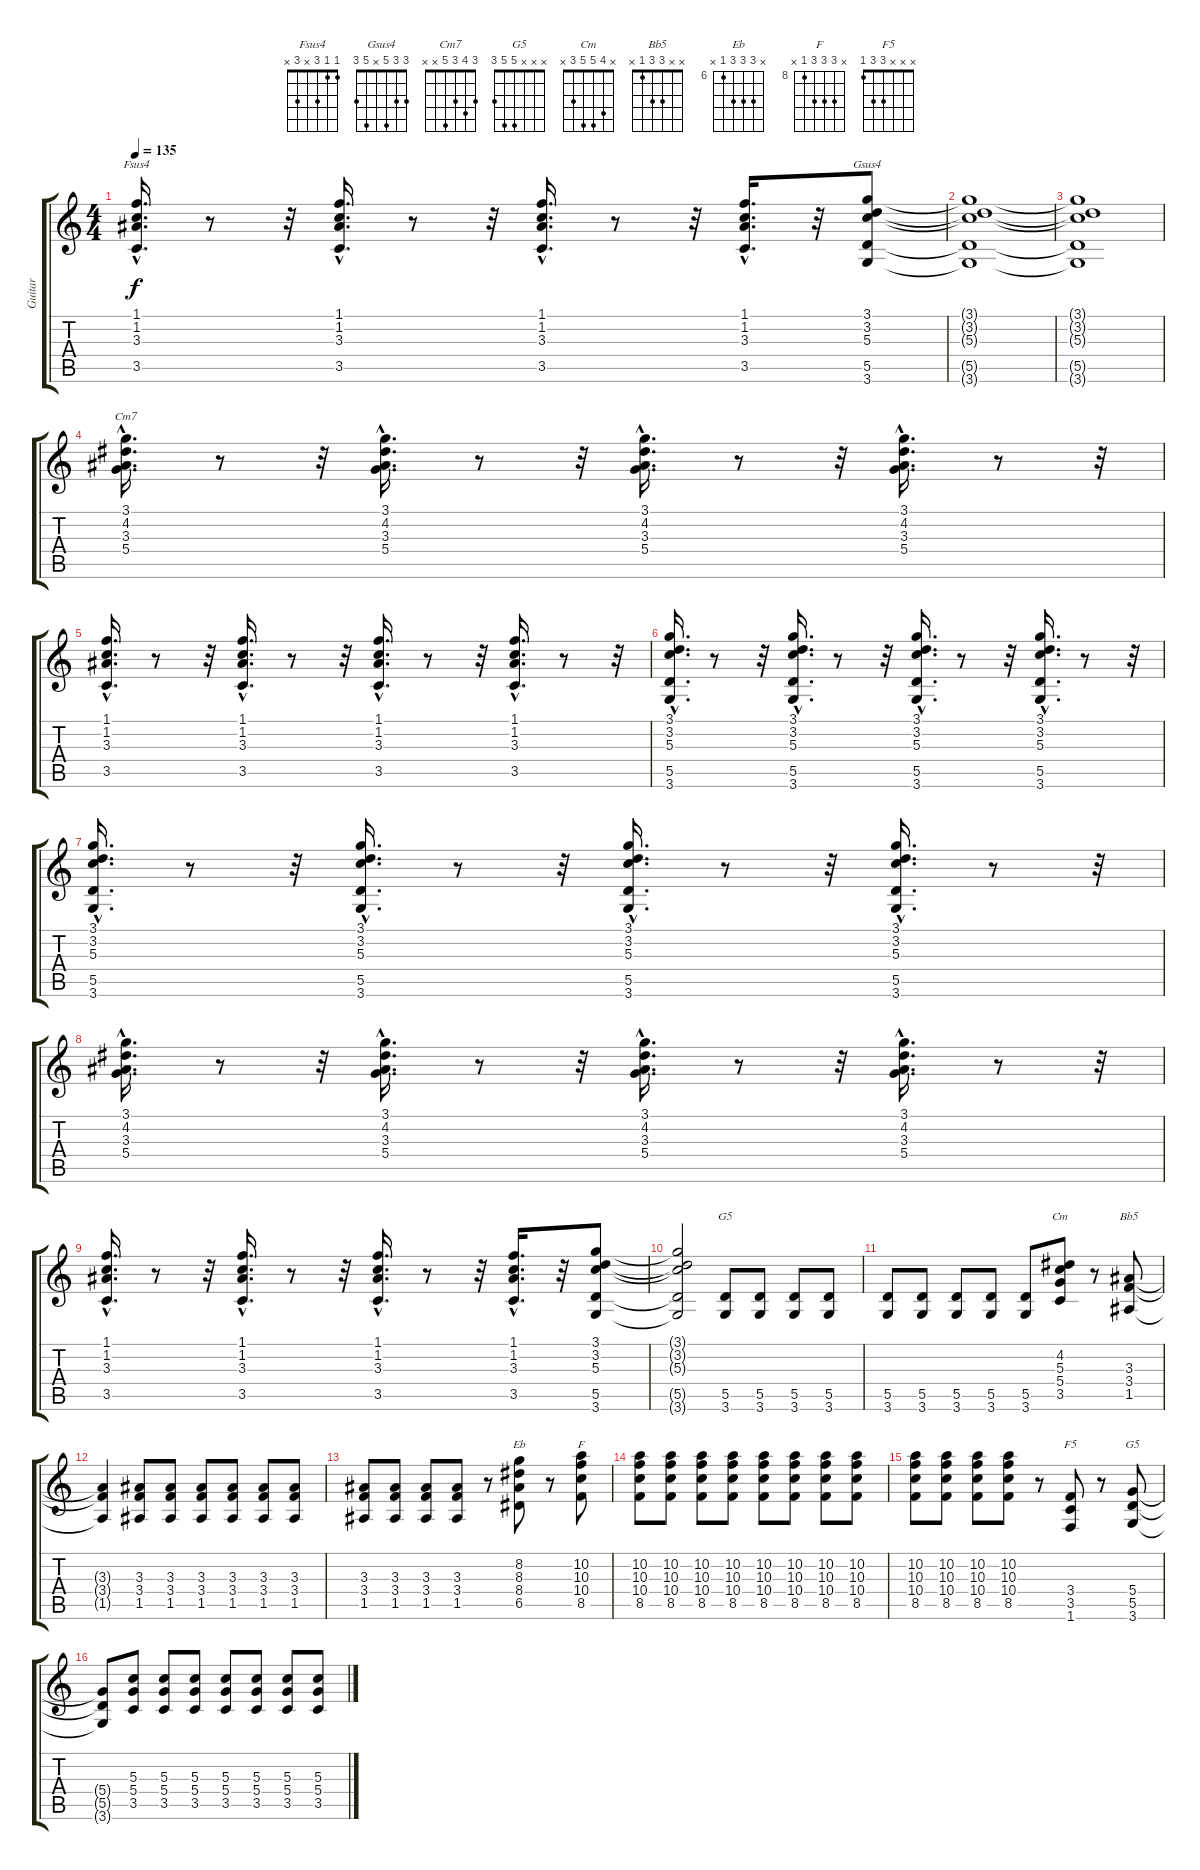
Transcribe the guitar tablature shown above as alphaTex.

\track ("Guitar" "Guitar") {instrument overdrivenguitar}
\staff {score tabs}
\tuning (E4 B3 G3 D3 A2 E2) {hide}
\chord ("Fsus4" 1 1 3 x 3 x)
\chord ("Gsus4" 3 3 5 x 5 3)
\chord ("Cm7" 3 4 3 5 x x)
\chord ("G5" x x x x 5 3)
\chord ("Cm" x 4 5 5 3 x)
\chord ("Bb5" x x 3 3 1 x)
\chord ("Eb" x 8 8 8 6 x) {firstfret 6}
\chord ("F" x 10 10 10 8 x) {firstfret 8}
\chord ("F5" x x x 3 3 1)
\chord ("G5" x x x 5 5 3)
\ts (4 4)
\tempo 135
\clef g2
\ks c
(1.1{hac} 1.2{hac} 3.3{hac} 3.5{hac}).16{d ch "Fsus4" dy f} r.8 r.32 (1.1{hac} 1.2{hac} 3.3{hac} 3.5{hac}).16{d} r.8 r.32 (1.1{hac} 1.2{hac} 3.3{hac} 3.5{hac}).16{d} r.8 r.32 (1.1{hac} 1.2{hac} 3.3{hac} 3.5{hac}).16{d} r.32 (3.1 3.2 5.3 5.5 3.6).8{ch "Gsus4"} |
(3.1{t} 3.2{t} 5.3{t} 5.5{t} 3.6{t}).1 |
(3.1{t} 3.2{t} 5.3{t} 5.5{t} 3.6{t}).1 |
(3.1{hac} 4.2{hac} 3.3{hac} 5.4{hac}).16{d ch "Cm7"} r.8 r.32 (3.1{hac} 4.2{hac} 3.3{hac} 5.4{hac}).16{d} r.8 r.32 (3.1{hac} 4.2{hac} 3.3{hac} 5.4{hac}).16{d} r.8 r.32 (3.1{hac} 4.2{hac} 3.3{hac} 5.4{hac}).16{d} r.8 r.32 |
(1.1{hac} 1.2{hac} 3.3{hac} 3.5{hac}).16{d} r.8 r.32 (1.1{hac} 1.2{hac} 3.3{hac} 3.5{hac}).16{d} r.8 r.32 (1.1{hac} 1.2{hac} 3.3{hac} 3.5{hac}).16{d} r.8 r.32 (1.1{hac} 1.2{hac} 3.3{hac} 3.5{hac}).16{d} r.8 r.32 |
(3.1{hac} 3.2{hac} 5.3{hac} 5.5{hac} 3.6{hac}).16{d} r.8 r.32 (3.1{hac} 3.2{hac} 5.3{hac} 5.5{hac} 3.6{hac}).16{d} r.8 r.32 (3.1{hac} 3.2{hac} 5.3{hac} 5.5{hac} 3.6{hac}).16{d} r.8 r.32 (3.1{hac} 3.2{hac} 5.3{hac} 5.5{hac} 3.6{hac}).16{d} r.8 r.32 |
(3.1{hac} 3.2{hac} 5.3{hac} 5.5{hac} 3.6{hac}).16{d} r.8 r.32 (3.1{hac} 3.2{hac} 5.3{hac} 5.5{hac} 3.6{hac}).16{d} r.8 r.32 (3.1{hac} 3.2{hac} 5.3{hac} 5.5{hac} 3.6{hac}).16{d} r.8 r.32 (3.1{hac} 3.2{hac} 5.3{hac} 5.5{hac} 3.6{hac}).16{d} r.8 r.32 |
(3.1{hac} 4.2{hac} 3.3{hac} 5.4{hac}).16{d} r.8 r.32 (3.1{hac} 4.2{hac} 3.3{hac} 5.4{hac}).16{d} r.8 r.32 (3.1{hac} 4.2{hac} 3.3{hac} 5.4{hac}).16{d} r.8 r.32 (3.1{hac} 4.2{hac} 3.3{hac} 5.4{hac}).16{d} r.8 r.32 |
(1.1{hac} 1.2{hac} 3.3{hac} 3.5{hac}).16{d} r.8 r.32 (1.1{hac} 1.2{hac} 3.3{hac} 3.5{hac}).16{d} r.8 r.32 (1.1{hac} 1.2{hac} 3.3{hac} 3.5{hac}).16{d} r.8 r.32 (1.1{hac} 1.2{hac} 3.3{hac} 3.5{hac}).16{d} r.32 (3.1 3.2 5.3 5.5 3.6).8 |
(3.1{t} 3.2{t} 5.3{t} 5.5{t} 3.6{t}).2 (5.5 3.6).8{ch "G5"} (5.5 3.6).8 (5.5 3.6).8 (5.5 3.6).8 |
(5.5 3.6).8 (5.5 3.6).8 (5.5 3.6).8 (5.5 3.6).8 (5.5 3.6).8 (4.2 5.3 5.4 3.5).8{ch "Cm"} r.8 (3.3 3.4 1.5).8{ch "Bb5"} |
(3.3{t} 3.4{t} 1.5{t}).4 (3.3 3.4 1.5).8 (3.3 3.4 1.5).8 (3.3 3.4 1.5).8 (3.3 3.4 1.5).8 (3.3 3.4 1.5).8 (3.3 3.4 1.5).8 |
(3.3 3.4 1.5).8 (3.3 3.4 1.5).8 (3.3 3.4 1.5).8 (3.3 3.4 1.5).8 r.8 (8.2 8.3 8.4 6.5).8{ch "Eb"} r.8 (10.2 10.3 10.4 8.5).8{ch "F"} |
(10.2 10.3 10.4 8.5).8 (10.2 10.3 10.4 8.5).8 (10.2 10.3 10.4 8.5).8 (10.2 10.3 10.4 8.5).8 (10.2 10.3 10.4 8.5).8 (10.2 10.3 10.4 8.5).8 (10.2 10.3 10.4 8.5).8 (10.2 10.3 10.4 8.5).8 |
(10.2 10.3 10.4 8.5).8 (10.2 10.3 10.4 8.5).8 (10.2 10.3 10.4 8.5).8 (10.2 10.3 10.4 8.5).8 r.8 (3.4 3.5 1.6).8{ch "F5"} r.8 (5.4 5.5 3.6).8{ch "G5"} |
(5.4{t} 5.5{t} 3.6{t}).8 (5.3 5.4 3.5).8 (5.3 5.4 3.5).8 (5.3 5.4 3.5).8 (5.3 5.4 3.5).8 (5.3 5.4 3.5).8 (5.3 5.4 3.5).8 (5.3 5.4 3.5).8
